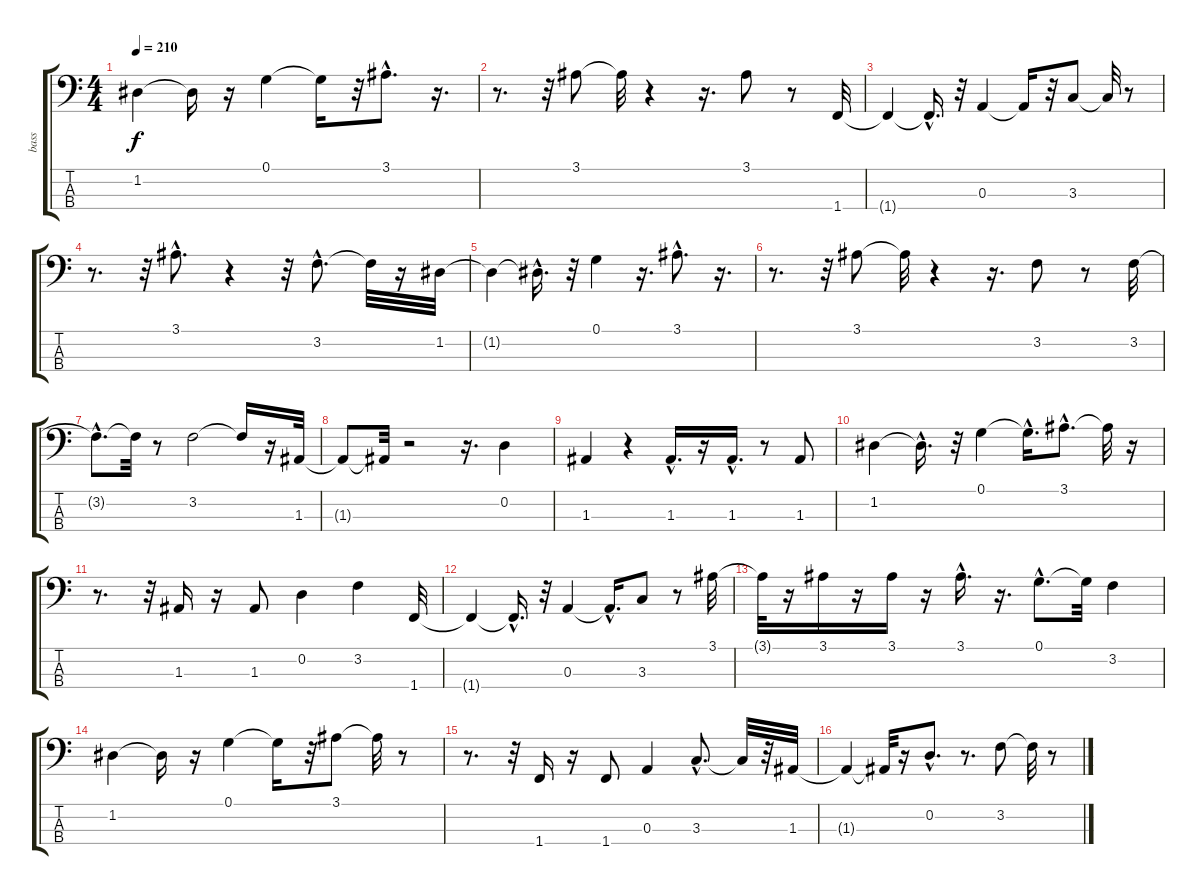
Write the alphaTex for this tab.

\track ("bass                " "bass      ") {instrument electricbasspick}
\staff {score tabs}
\tuning (G2 D2 A1 E1) {hide}
\ts (4 4)
\tempo 210
\clef f4
\ks c
1.2{t}.4{dy f} 1.2{t}.16 r.16 0.1.4 0.1{t}.16 r.32 3.1{hac}.8{d} r.16{d} |
r.8{d} r.32 3.1.8 3.1{t}.32 r.4 r.16{d} 3.1.8 r.8 1.4.32 |
1.4{t}.4 1.4{hac t}.16{d} r.32 0.3.4 0.3{t}.16 r.32 3.3.8 3.3{t}.32 r.8 |
r.8{d} r.32 3.1{hac}.8{d} r.4 r.32 3.2{hac}.8{d} 3.2{t}.32 r.16 1.2.32 |
1.2{t}.4 1.2{hac t}.16{d} r.32 0.1.4 r.16{d} 3.1{hac}.8{d} r.16{d} |
r.8{d} r.32 3.1.8 3.1{t}.32 r.4 r.16{d} 3.2.8 r.8 3.2.32 |
3.2{hac t}.8{d} 3.2{t}.32 r.8 3.2.2 3.2{t}.16 r.16 1.3.32 |
1.3{t}.8 1.3{t}.32 r.2 r.16{d} 0.2.4 |
1.3.4 r.4 1.3{hac}.16{d} r.16 1.3{hac}.16{d} r.8 1.3.8 |
1.2.4 1.2{hac t}.16{d} r.32 0.1.4 0.1{hac t}.16{d} 3.1{hac}.8{d} 3.1{t}.32 r.16 |
r.8{d} r.32 1.3.16 r.16 1.3.8 0.2.4 3.2.4 1.4.32 |
1.4{t}.4 1.4{hac t}.16{d} r.32 0.3.4 0.3{hac t}.16{d} 3.3.8 r.8 3.1.32 |
3.1{t}.32 r.16 3.1.16 r.16 3.1.16 r.16 3.1{hac}.16{d} r.16{d} 0.1{hac}.8{d} 0.1{t}.32 3.2.4 |
1.2.4 1.2{t}.16 r.16 0.1.4 0.1{t}.16 r.32 3.1.8 3.1{t}.32 r.8 |
r.8{d} r.32 1.4.16 r.16 1.4.8 0.3.4 3.3{hac}.8{d} 3.3{t}.32 r.32 1.3.32 |
1.3{t}.4 1.3{t}.32 r.16 0.2{hac}.8{d} r.8{d} 3.2.8 3.2{t}.32 r.8
